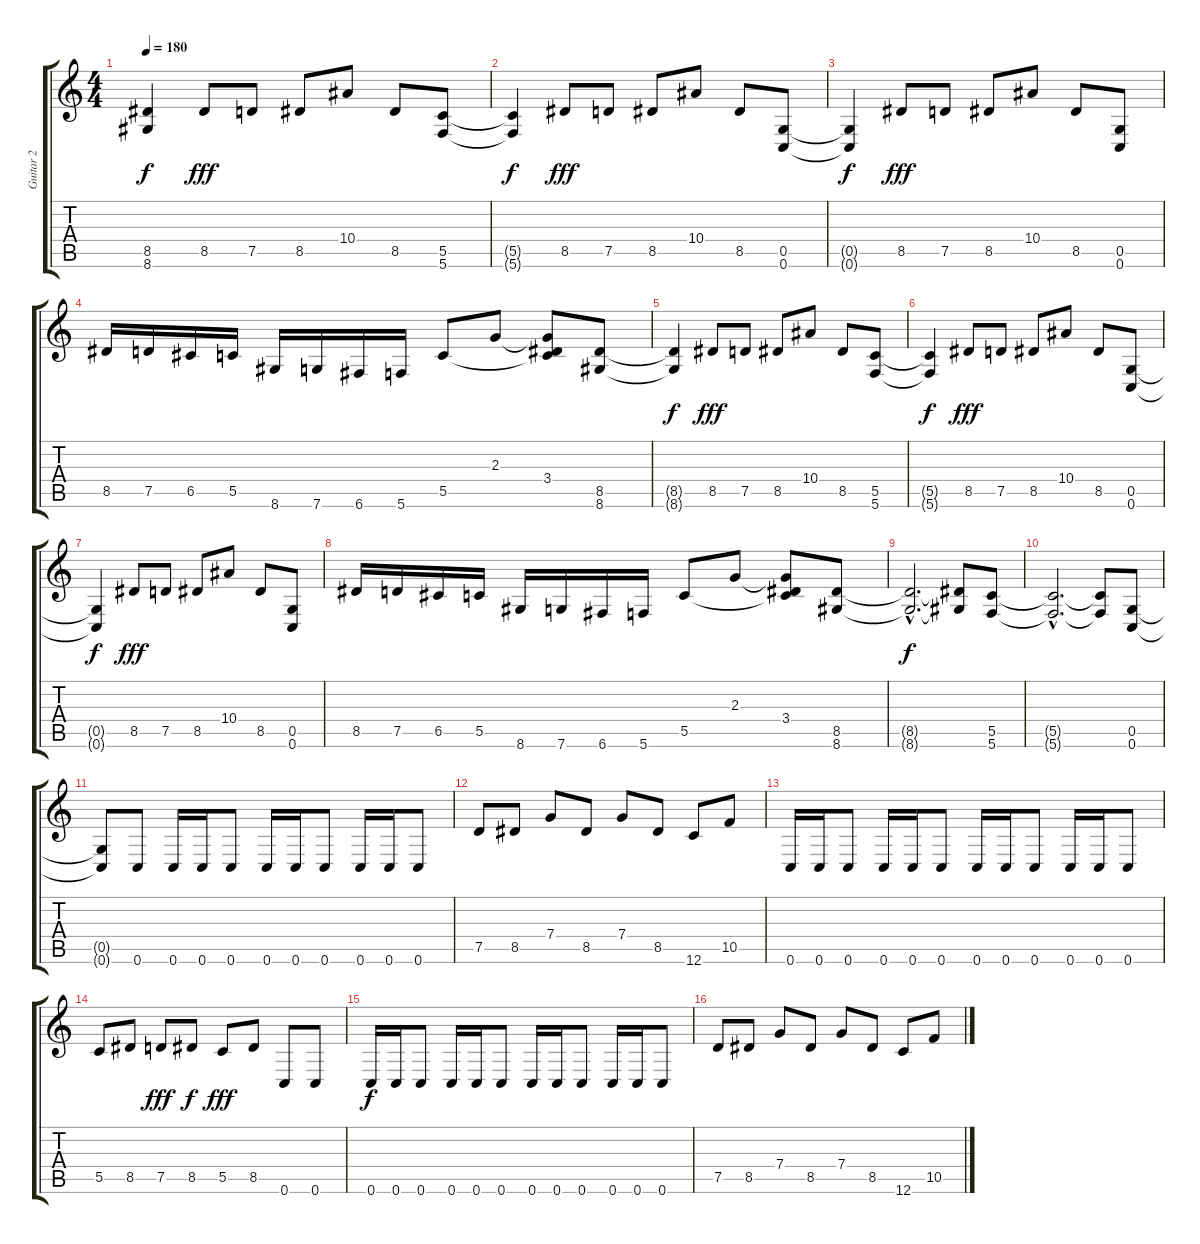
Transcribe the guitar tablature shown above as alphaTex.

\track ("Guitar 2" "Guitar 2") {instrument distortionguitar}
\staff {score tabs}
\tuning (D4 A3 F3 C3 G2 C2) {hide}
\ts (4 4)
\tempo 180
\clef g2
\ks c
(8.5{t} 8.6{t}).4{dy f} 8.5.8{dy fff} 7.5.8 8.5.8 10.4.8 8.5.8 (5.5 5.6).8 |
(5.5{t} 5.6{t}).4{dy f} 8.5.8{dy fff} 7.5.8 8.5.8 10.4.8 8.5.8 (0.5 0.6).8 |
(0.5{t} 0.6{t}).4{dy f} 8.5.8{dy fff} 7.5.8 8.5.8 10.4.8 8.5.8 (0.5 0.6).8 |
8.5.16 7.5.16 6.5.16 5.5.16 8.6.16 7.6.16 6.6.16 5.6.16 5.5.8 2.3.8 (2.3{t} 3.4 5.5{t}).8 (8.5 8.6).8 |
(8.5{t} 8.6{t}).4{dy f} 8.5.8{dy fff} 7.5.8 8.5.8 10.4.8 8.5.8 (5.5 5.6).8 |
(5.5{t} 5.6{t}).4{dy f} 8.5.8{dy fff} 7.5.8 8.5.8 10.4.8 8.5.8 (0.5 0.6).8 |
(0.5{t} 0.6{t}).4{dy f} 8.5.8{dy fff} 7.5.8 8.5.8 10.4.8 8.5.8 (0.5 0.6).8 |
8.5.16 7.5.16 6.5.16 5.5.16 8.6.16 7.6.16 6.6.16 5.6.16 5.5.8 2.3.8 (2.3{t} 3.4 5.5{t}).8 (8.5 8.6).8 |
(8.5{hac t} 8.6{t}).2{d dy f} (8.5{t} 8.6{t}).8 (5.5 5.6).8 |
(5.5{hac t} 5.6{t}).2{d} (5.5{t} 5.6{t}).8 (0.5 0.6).8 |
(0.5{t} 0.6{t}).8 0.6.8 0.6.16 0.6.16 0.6.8 0.6.16 0.6.16 0.6.8 0.6.16 0.6.16 0.6.8 |
7.5.8 8.5.8 7.4.8 8.5.8 7.4.8 8.5.8 12.6.8 10.5.8 |
0.6.16 0.6.16 0.6.8 0.6.16 0.6.16 0.6.8 0.6.16 0.6.16 0.6.8 0.6.16 0.6.16 0.6.8 |
5.5.8 8.5.8 7.5.8{dy fff} 8.5.8{dy f} 5.5.8{dy fff} 8.5.8 0.6.8 0.6.8 |
0.6.16{dy f} 0.6.16 0.6.8 0.6.16 0.6.16 0.6.8 0.6.16 0.6.16 0.6.8 0.6.16 0.6.16 0.6.8 |
7.5.8 8.5.8 7.4.8 8.5.8 7.4.8 8.5.8 12.6.8 10.5.8
